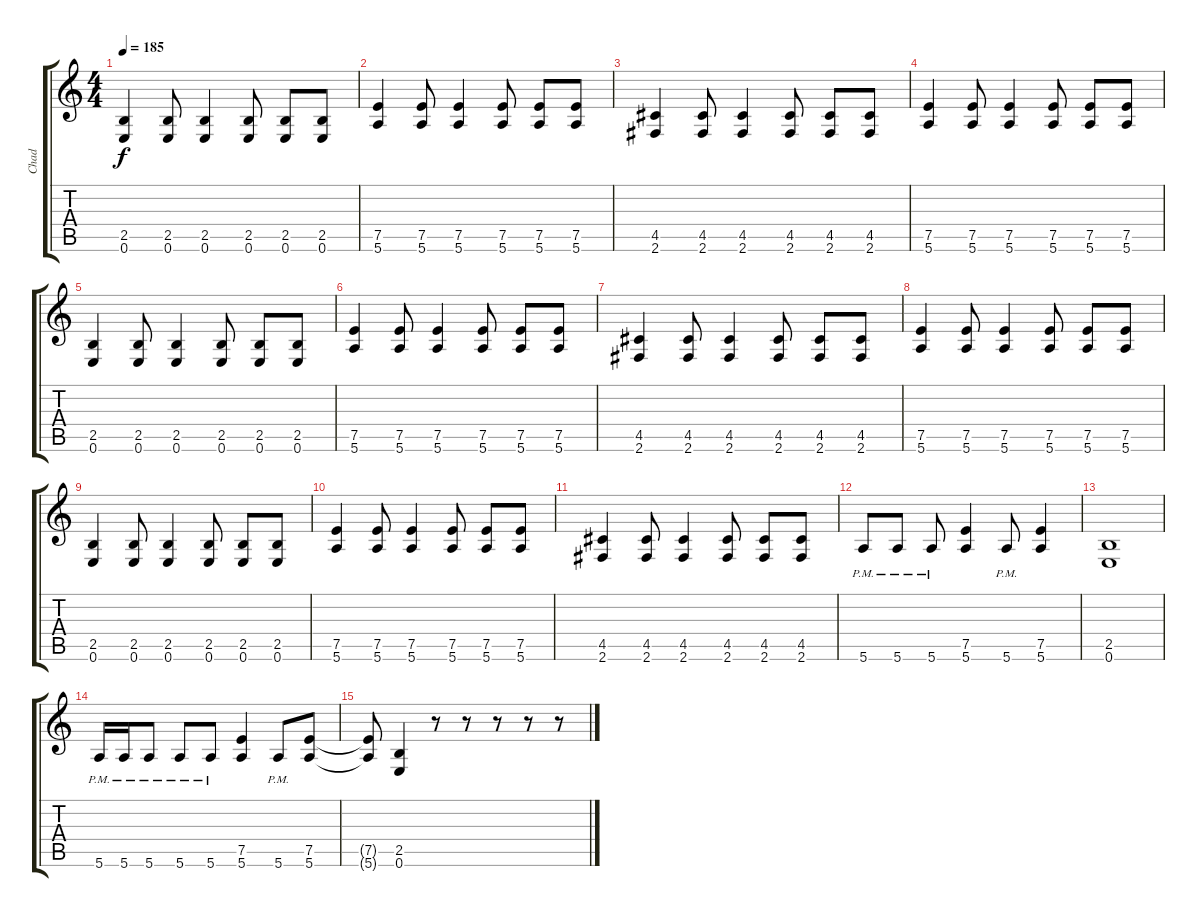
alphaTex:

\track ("Chad" "Chad") {instrument distortionguitar}
\staff {score tabs}
\tuning (E4 B3 G3 D3 A2 E2) {hide}
\ts (4 4)
\tempo 185
\clef g2
\ks c
(2.5 0.6).4{dy f} (2.5 0.6).8 (2.5 0.6).4 (2.5 0.6).8 (2.5 0.6).8 (2.5 0.6).8 |
(7.5 5.6).4 (7.5 5.6).8 (7.5 5.6).4 (7.5 5.6).8 (7.5 5.6).8 (7.5 5.6).8 |
(4.5 2.6).4 (4.5 2.6).8 (4.5 2.6).4 (4.5 2.6).8 (4.5 2.6).8 (4.5 2.6).8 |
(7.5 5.6).4 (7.5 5.6).8 (7.5 5.6).4 (7.5 5.6).8 (7.5 5.6).8 (7.5 5.6).8 |
(2.5 0.6).4 (2.5 0.6).8 (2.5 0.6).4 (2.5 0.6).8 (2.5 0.6).8 (2.5 0.6).8 |
(7.5 5.6).4 (7.5 5.6).8 (7.5 5.6).4 (7.5 5.6).8 (7.5 5.6).8 (7.5 5.6).8 |
(4.5 2.6).4 (4.5 2.6).8 (4.5 2.6).4 (4.5 2.6).8 (4.5 2.6).8 (4.5 2.6).8 |
(7.5 5.6).4 (7.5 5.6).8 (7.5 5.6).4 (7.5 5.6).8 (7.5 5.6).8 (7.5 5.6).8 |
(2.5 0.6).4 (2.5 0.6).8 (2.5 0.6).4 (2.5 0.6).8 (2.5 0.6).8 (2.5 0.6).8 |
(7.5 5.6).4 (7.5 5.6).8 (7.5 5.6).4 (7.5 5.6).8 (7.5 5.6).8 (7.5 5.6).8 |
(4.5 2.6).4 (4.5 2.6).8 (4.5 2.6).4 (4.5 2.6).8 (4.5 2.6).8 (4.5 2.6).8 |
5.6{pm}.8 5.6{pm}.8 5.6{pm}.8 (7.5 5.6).4 5.6{pm}.8 (7.5 5.6).4 |
(2.5 0.6).1 |
5.6{pm}.16 5.6{pm}.16 5.6{pm}.8 5.6{pm}.8 5.6{pm}.8 (7.5 5.6).4 5.6{pm}.8 (7.5 5.6).8 |
(7.5{t} 5.6{t}).8 (2.5 0.6).4 r.8 r.8 r.8 r.8 r.8
